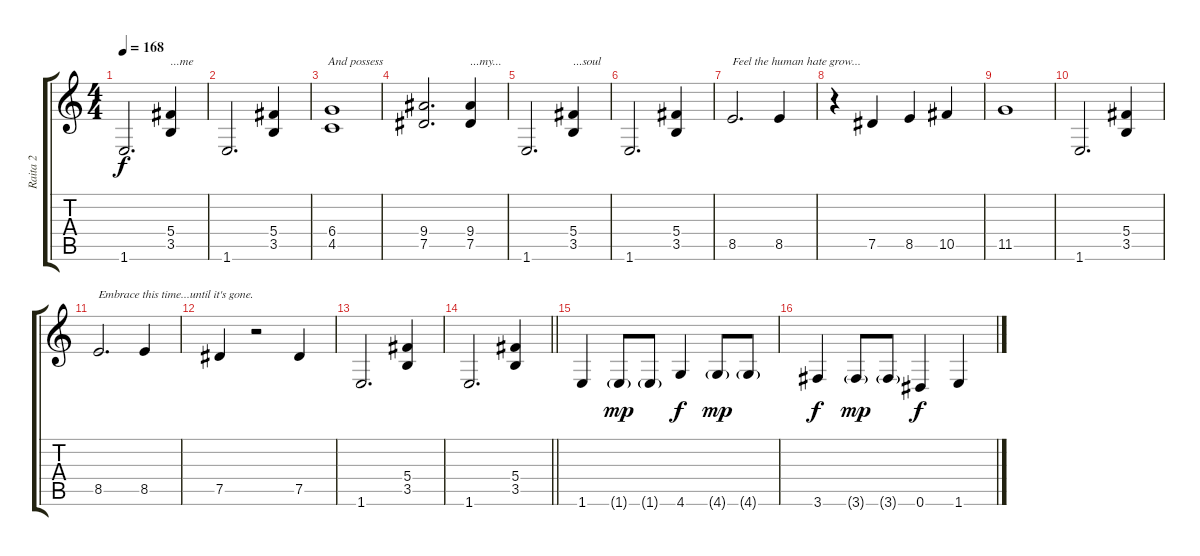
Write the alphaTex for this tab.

\track ("Raita 2" "Raita 2") {instrument distortionguitar}
\staff {score tabs}
\tuning (Eb4 Bb3 Gb3 Db3 Ab2 Eb2) {hide}
\ts (4 4)
\tempo 168
\clef g2
\ks c
1.6.2{d dy f} (5.4 3.5).4{txt "...me"} |
1.6.2{d} (5.4 3.5).4{txt "                  And possess"} |
(6.4 4.5).1 |
(9.4 7.5).2{d} (9.4 7.5).4{txt "...my..."} |
1.6.2{d} (5.4 3.5).4{txt "...soul"} |
1.6.2{d} (5.4 3.5).4 |
8.5.2{d txt "Feel the human hate grow..."} 8.5.4 |
r.4 7.5.4 8.5.4 10.5.4 |
11.5.1 |
1.6.2{d} (5.4 3.5).4 |
8.5.2{d txt "Embrace this time...until it's gone."} 8.5.4 |
7.5.4 r.2 7.5.4 |
1.6.2{d} (5.4 3.5).4 |
\barLineRight lightlight
1.6.2{d} (5.4 3.5).4 |
1.6.4 1.6{g}.8{dy mp} 1.6{g}.8 4.6.4{dy f} 4.6{g}.8{dy mp} 4.6{g}.8 |
3.6.4{dy f} 3.6{g}.8{dy mp} 3.6{g}.8 0.6.4{dy f} 1.6.4
